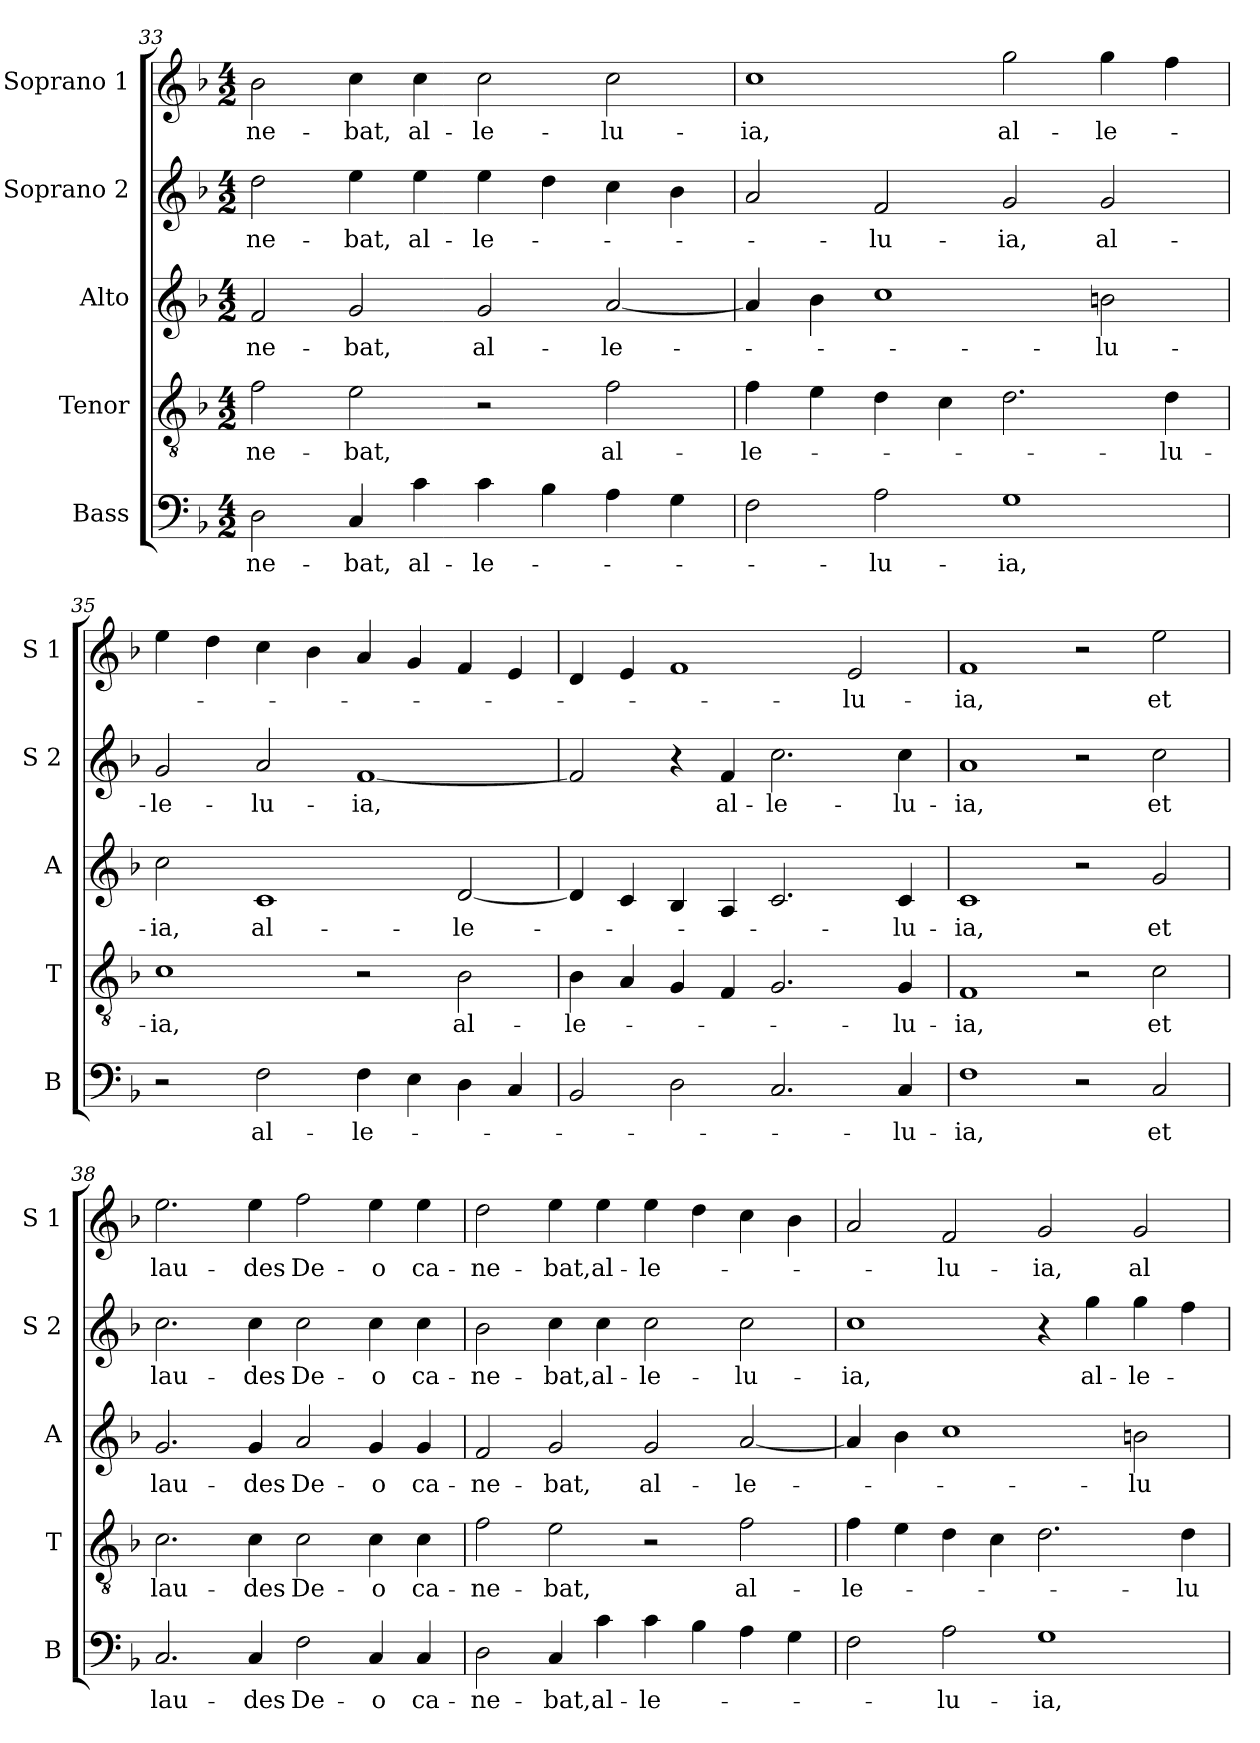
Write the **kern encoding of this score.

**kern	**text	**kern	**text	**kern	**text	**kern	**text	**kern	**text
*part5	*part5	*part4	*part4	*part3	*part3	*part2	*part2	*part1	*part1
*staff5	*staff5	*staff4	*staff4	*staff3	*staff3	*staff2	*staff2	*staff1	*staff1
*I"Bass	*	*I"Tenor	*	*I"Alto	*	*I"Soprano 2	*	*I"Soprano 1	*
*I'B	*	*I'T	*	*I'A	*	*I'S 2	*	*I'S 1	*
*clefF4	*	*clefGv2	*	*clefG2	*	*clefG2	*	*clefG2	*
*k[b-]	*	*k[b-]	*	*k[b-]	*	*k[b-]	*	*k[b-]	*
*F:	*	*F:	*	*F:	*	*F:	*	*F:	*
*M4/2	*	*M4/2	*	*M4/2	*	*M4/2	*	*M4/2	*
=33	=33	=33	=33	=33	=33	=33	=33	=33	=33
!	!LO:LY:b	!	!LO:LY:b	!	!LO:LY:b	!	!LO:LY:b	!	!LO:LY:b
2D\	-ne-	2f\	-ne-	2f/	-ne-	2dd\	-ne-	2b-\	-ne-
!	!LO:LY:b	!	!LO:LY:b	!	!LO:LY:b	!	!LO:LY:b	!	!LO:LY:b
4C/	-bat,	2e\	-bat,	2g/	-bat,	4ee\	-bat,	4cc\	-bat,
!	!LO:LY:b	!	!	!	!	!	!LO:LY:b	!	!LO:LY:b
4c\	al-	.	.	.	.	4ee\	al-	4cc\	al-
!	!LO:LY:b	!	!	!	!LO:LY:b	!	!LO:LY:b	!	!LO:LY:b
4c\	-le-	2r	.	2g/	al-	4ee\	-le-	2cc\	-le-
4B-\	.	.	.	.	.	4dd\	.	.	.
!	!	!	!LO:LY:b	!	!LO:LY:b	!	!	!	!LO:LY:b
4A\	.	2f\	al-	[2a/	-le-	4cc\	.	2cc\	-lu-
4G\	.	.	.	.	.	4b-\	.	.	.
=34	=34	=34	=34	=34	=34	=34	=34	=34	=34
!	!	!	!LO:LY:b	!	!	!	!	!	!LO:LY:b
2F\	.	4f\	-le-	4a/]	.	2a/	.	1cc	-ia,
.	.	4e\	.	4b-\	.	.	.	.	.
!	!LO:LY:b	!	!	!	!	!	!LO:LY:b	!	!
2A\	-lu-	4d\	.	1cc	.	2f/	-lu-	.	.
.	.	4c\	.	.	.	.	.	.	.
!	!LO:LY:b	!	!	!	!	!	!LO:LY:b	!	!LO:LY:b
1G	-ia,	2.d\	.	.	.	2g/	-ia,	2gg\	al-
!	!	!	!	!	!LO:LY:b	!	!LO:LY:b	!	!LO:LY:b
.	.	.	.	2bn\	-lu-	2g/	al-	4gg\	-le-
!	!	!	!LO:LY:b	!	!	!	!	!	!
.	.	4d\	-lu-	.	.	.	.	4ff\	.
!!LO:PB:g=z
=35	=35	=35	=35	=35	=35	=35	=35	=35	=35
!	!	!	!LO:LY:b	!	!LO:LY:b	!	!LO:LY:b	!	!
2r	.	1c	-ia,	2cc\	-ia,	2g/	-le-	4ee\	.
.	.	.	.	.	.	.	.	4dd\	.
!	!LO:LY:b	!	!	!	!LO:LY:b	!	!LO:LY:b	!	!
2F\	al-	.	.	1c	al-	2a/	-lu-	4cc\	.
.	.	.	.	.	.	.	.	4b-\	.
!	!LO:LY:b	!	!	!	!	!	!LO:LY:b	!	!
4F\	-le-	2r	.	.	.	[1f	-ia,	4a/	.
4E\	.	.	.	.	.	.	.	4g/	.
!	!	!	!LO:LY:b	!	!LO:LY:b	!	!	!	!
4D\	.	2B-\	al-	[2d/	-le-	.	.	4f/	.
4C/	.	.	.	.	.	.	.	4e/	.
=36	=36	=36	=36	=36	=36	=36	=36	=36	=36
!	!	!	!LO:LY:b	!	!	!	!	!	!
2BB-/	.	4B-\	-le-	4d/]	.	2f/]	.	4d/	.
.	.	4A/	.	4c/	.	.	.	4e/	.
2D\	.	4G/	.	4B-/	.	4r	.	1f	.
!	!	!	!	!	!	!	!LO:LY:b	!	!
.	.	4F/	.	4A/	.	4f/	al-	.	.
!	!	!	!	!	!	!	!LO:LY:b	!	!
2.C/	.	2.G/	.	2.c/	.	2.cc\	-le-	.	.
!	!	!	!	!	!	!	!	!	!LO:LY:b
.	.	.	.	.	.	.	.	2e/	-lu-
!	!LO:LY:b	!	!LO:LY:b	!	!LO:LY:b	!	!LO:LY:b	!	!
4C/	-lu-	4G/	-lu-	4c/	-lu-	4cc\	-lu-	.	.
=37	=37	=37	=37	=37	=37	=37	=37	=37	=37
!	!LO:LY:b	!	!LO:LY:b	!	!LO:LY:b	!	!LO:LY:b	!	!LO:LY:b
1F	-ia,	1F	-ia,	1c	-ia,	1a	-ia,	1f	-ia,
2r	.	2r	.	2r	.	2r	.	2r	.
!	!LO:LY:b	!	!LO:LY:b	!	!LO:LY:b	!	!LO:LY:b	!	!LO:LY:b
2C/	et	2c\	et	2g/	et	2cc\	et	2ee\	et
=38	=38	=38	=38	=38	=38	=38	=38	=38	=38
!	!LO:LY:b	!	!LO:LY:b	!	!LO:LY:b	!	!LO:LY:b	!	!LO:LY:b
2.C/	lau-	2.c\	lau-	2.g/	lau-	2.cc\	lau-	2.ee\	lau-
!	!LO:LY:b	!	!LO:LY:b	!	!LO:LY:b	!	!LO:LY:b	!	!LO:LY:b
4C/	-des	4c\	-des	4g/	-des	4cc\	-des	4ee\	-des
!	!LO:LY:b	!	!LO:LY:b	!	!LO:LY:b	!	!LO:LY:b	!	!LO:LY:b
2F\	De-	2c\	De-	2a/	De-	2cc\	De-	2ff\	De-
!	!LO:LY:b	!	!LO:LY:b	!	!LO:LY:b	!	!LO:LY:b	!	!LO:LY:b
4C/	-o	4c\	-o	4g/	-o	4cc\	-o	4ee\	-o
!	!LO:LY:b	!	!LO:LY:b	!	!LO:LY:b	!	!LO:LY:b	!	!LO:LY:b
4C/	ca-	4c\	ca-	4g/	ca-	4cc\	ca-	4ee\	ca-
!!LO:LB:g=z
=39	=39	=39	=39	=39	=39	=39	=39	=39	=39
!	!LO:LY:b	!	!LO:LY:b	!	!LO:LY:b	!	!LO:LY:b	!	!LO:LY:b
2D\	-ne-	2f\	-ne-	2f/	-ne-	2b-\	-ne-	2dd\	-ne-
!	!LO:LY:b	!	!LO:LY:b	!	!LO:LY:b	!	!LO:LY:b	!	!LO:LY:b
4C/	-bat,	2e\	-bat,	2g/	-bat,	4cc\	-bat,	4ee\	-bat,
!	!LO:LY:b	!	!	!	!	!	!LO:LY:b	!	!LO:LY:b
4c\	al-	.	.	.	.	4cc\	al-	4ee\	al-
!	!LO:LY:b	!	!	!	!LO:LY:b	!	!LO:LY:b	!	!LO:LY:b
4c\	-le-	2r	.	2g/	al-	2cc\	-le-	4ee\	-le-
4B-\	.	.	.	.	.	.	.	4dd\	.
!	!	!	!LO:LY:b	!	!LO:LY:b	!	!LO:LY:b	!	!
4A\	.	2f\	al-	[2a/	-le-	2cc\	-lu-	4cc\	.
4G\	.	.	.	.	.	.	.	4b-\	.
=40	=40	=40	=40	=40	=40	=40	=40	=40	=40
!	!	!	!LO:LY:b	!	!	!	!LO:LY:b	!	!
2F\	.	4f\	-le-	4a/]	.	1cc	-ia,	2a/	.
.	.	4e\	.	4b-\	.	.	.	.	.
!	!LO:LY:b	!	!	!	!	!	!	!	!LO:LY:b
2A\	-lu-	4d\	.	1cc	.	.	.	2f/	-lu-
.	.	4c\	.	.	.	.	.	.	.
!	!LO:LY:b	!	!	!	!	!	!	!	!LO:LY:b
1G	-ia,	2.d\	.	.	.	4r	.	2g/	-ia,
!	!	!	!	!	!	!	!LO:LY:b	!	!
.	.	.	.	.	.	4gg\	al-	.	.
!	!	!	!	!	!LO:LY:b	!	!LO:LY:b	!	!LO:LY:b
.	.	.	.	2bn\	-lu-	4gg\	-le-	2g/	al-
!	!	!	!LO:LY:b	!	!	!	!	!	!
.	.	4d\	-lu-	.	.	4ff\	.	.	.
=	=	=	=	=	=	=	=	=	=
*-	*-	*-	*-	*-	*-	*-	*-	*-	*-
